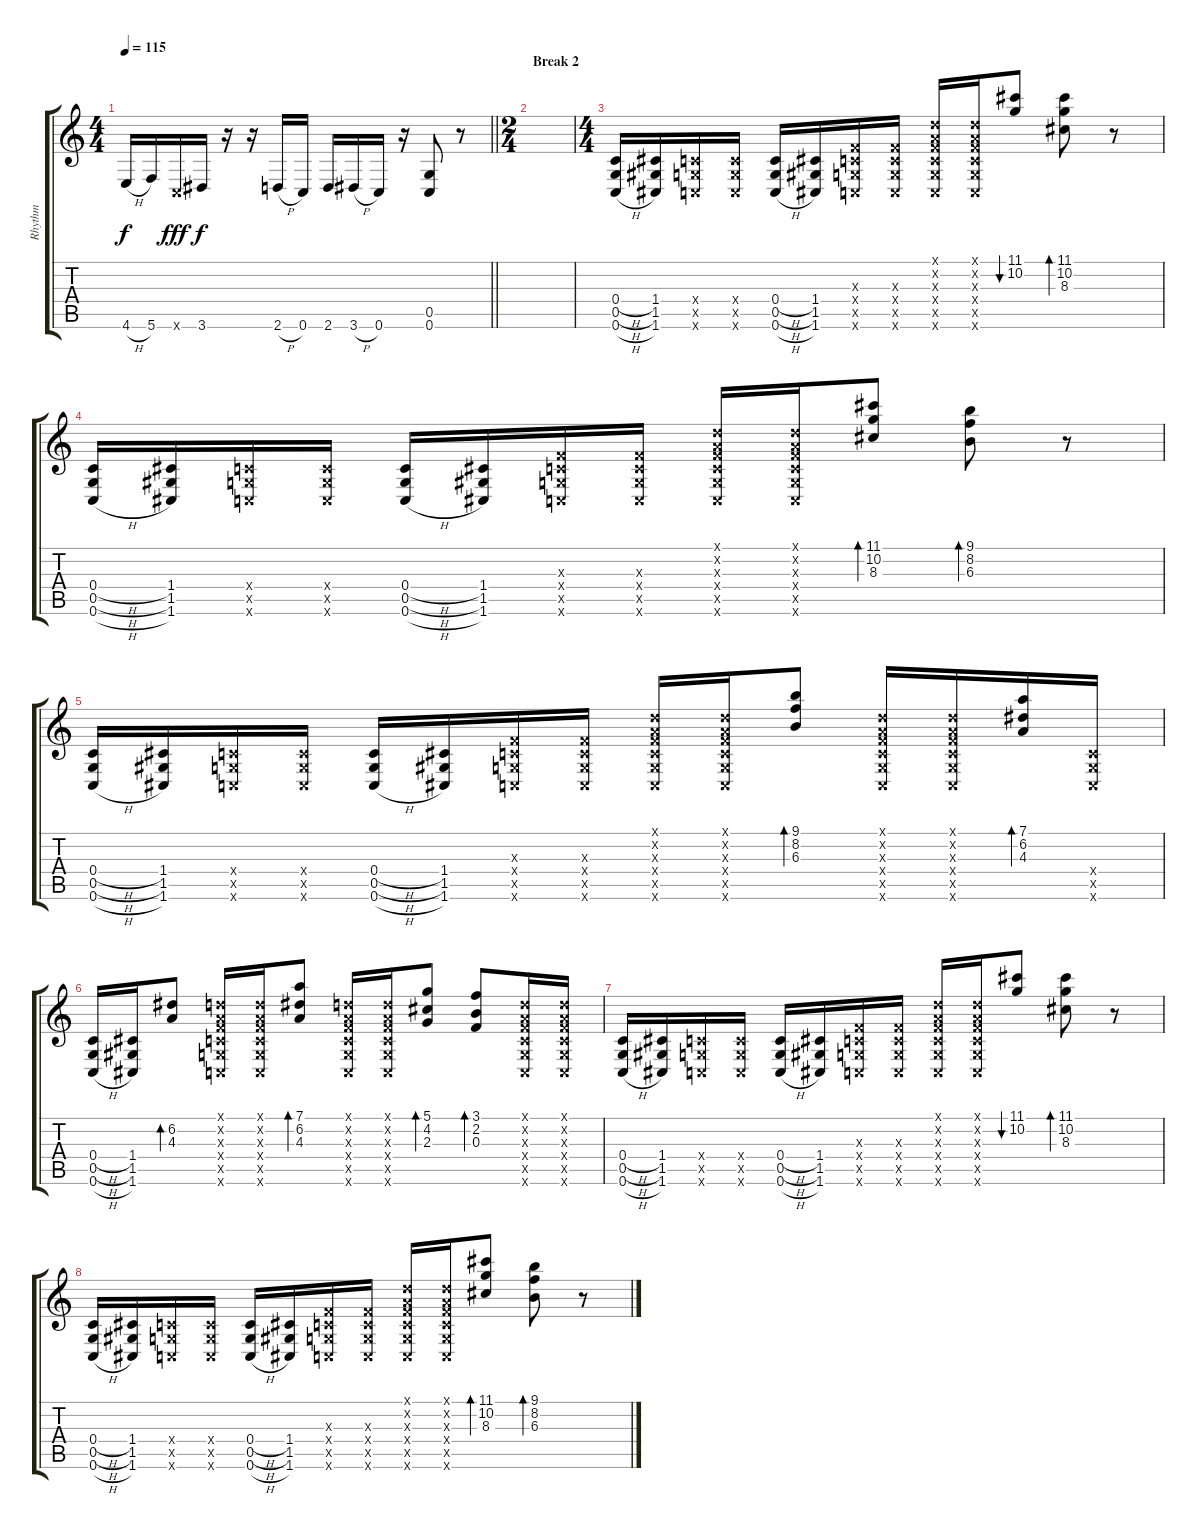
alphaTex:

\track ("Rhythm" "Rhythm") {instrument distortionguitar}
\staff {score tabs}
\tuning (D4 A3 F3 C3 G2 C2) {hide}
\ts (4 4)
\tempo 115
\clef g2
\barLineRight lightlight
\ks c
4.6{h}.16{dy f} 5.6.16 0.6{x}.16{dy fff} 3.6.16{dy f} r.16 r.16 2.6{h}.16 0.6.16 2.6.16 3.6{h}.16 0.6.16 r.16 (0.5 0.6).8 r.8 |
\ts (2 4)
\section ("" "Break 2")
|
\ts (4 4)
(0.4{h} 0.5{h} 0.6{h}).16 (1.4 1.5 1.6).16 (0.4{x} 0.5{x} 0.6{x}).16 (0.4{x} 0.5{x} 0.6{x}).16 (0.4{h} 0.5{h} 0.6{h}).16 (1.4 1.5 1.6).16 (0.3{x} 0.4{x} 0.5{x} 0.6{x}).16 (0.3{x} 0.4{x} 0.5{x} 0.6{x}).16 (0.1{x} 0.2{x} 0.3{x} 0.4{x} 0.5{x} 0.6{x}).16 (0.1{x} 0.2{x} 0.3{x} 0.4{x} 0.5{x} 0.6{x}).16 (11.1 10.2).8{bu 60} (11.1 10.2 8.3).8{bd 60} r.8 |
(0.4{h} 0.5{h} 0.6{h}).16 (1.4 1.5 1.6).16 (0.4{x} 0.5{x} 0.6{x}).16 (0.4{x} 0.5{x} 0.6{x}).16 (0.4{h} 0.5{h} 0.6{h}).16 (1.4 1.5 1.6).16 (0.3{x} 0.4{x} 0.5{x} 0.6{x}).16 (0.3{x} 0.4{x} 0.5{x} 0.6{x}).16 (0.1{x} 0.2{x} 0.3{x} 0.4{x} 0.5{x} 0.6{x}).16 (0.1{x} 0.2{x} 0.3{x} 0.4{x} 0.5{x} 0.6{x}).16 (11.1 10.2 8.3).8{bd 60} (9.1 8.2 6.3).8{bd 60} r.8 |
(0.4{h} 0.5{h} 0.6{h}).16 (1.4 1.5 1.6).16 (0.4{x} 0.5{x} 0.6{x}).16 (0.4{x} 0.5{x} 0.6{x}).16 (0.4{h} 0.5{h} 0.6{h}).16 (1.4 1.5 1.6).16 (0.3{x} 0.4{x} 0.5{x} 0.6{x}).16 (0.3{x} 0.4{x} 0.5{x} 0.6{x}).16 (0.1{x} 0.2{x} 0.3{x} 0.4{x} 0.5{x} 0.6{x}).16 (0.1{x} 0.2{x} 0.3{x} 0.4{x} 0.5{x} 0.6{x}).16 (9.1 8.2 6.3).8{bd 240} (0.1{x} 0.2{x} 0.3{x} 0.4{x} 0.5{x} 0.6{x}).16 (0.1{x} 0.2{x} 0.3{x} 0.4{x} 0.5{x} 0.6{x}).16 (7.1 6.2 4.3).16{bd 60} (0.4{x} 0.5{x} 0.6{x}).16 |
(0.4{h} 0.5{h} 0.6{h}).16 (1.4 1.5 1.6).16 (6.2 4.3).8{bd 60} (0.1{x} 0.2{x} 0.3{x} 0.4{x} 0.5{x} 0.6{x}).16 (0.1{x} 0.2{x} 0.3{x} 0.4{x} 0.5{x} 0.6{x}).16 (7.1 6.2 4.3).8{bd 60} (0.1{x} 0.2{x} 0.3{x} 0.4{x} 0.5{x} 0.6{x}).16 (0.1{x} 0.2{x} 0.3{x} 0.4{x} 0.5{x} 0.6{x}).16 (5.1 4.2 2.3).8{bd 60} (3.1 2.2 0.3).8{bd 60} (0.1{x} 0.2{x} 0.3{x} 0.4{x} 0.5{x} 0.6{x}).16 (0.1{x} 0.2{x} 0.3{x} 0.4{x} 0.5{x} 0.6{x}).16 |
(0.4{h} 0.5{h} 0.6{h}).16 (1.4 1.5 1.6).16 (0.4{x} 0.5{x} 0.6{x}).16 (0.4{x} 0.5{x} 0.6{x}).16 (0.4{h} 0.5{h} 0.6{h}).16 (1.4 1.5 1.6).16 (0.3{x} 0.4{x} 0.5{x} 0.6{x}).16 (0.3{x} 0.4{x} 0.5{x} 0.6{x}).16 (0.1{x} 0.2{x} 0.3{x} 0.4{x} 0.5{x} 0.6{x}).16 (0.1{x} 0.2{x} 0.3{x} 0.4{x} 0.5{x} 0.6{x}).16 (11.1 10.2).8{bu 60} (11.1 10.2 8.3).8{bd 60} r.8 |
(0.4{h} 0.5{h} 0.6{h}).16 (1.4 1.5 1.6).16 (0.4{x} 0.5{x} 0.6{x}).16 (0.4{x} 0.5{x} 0.6{x}).16 (0.4{h} 0.5{h} 0.6{h}).16 (1.4 1.5 1.6).16 (0.3{x} 0.4{x} 0.5{x} 0.6{x}).16 (0.3{x} 0.4{x} 0.5{x} 0.6{x}).16 (0.1{x} 0.2{x} 0.3{x} 0.4{x} 0.5{x} 0.6{x}).16 (0.1{x} 0.2{x} 0.3{x} 0.4{x} 0.5{x} 0.6{x}).16 (11.1 10.2 8.3).8{bd 60} (9.1 8.2 6.3).8{bd 60} r.8
